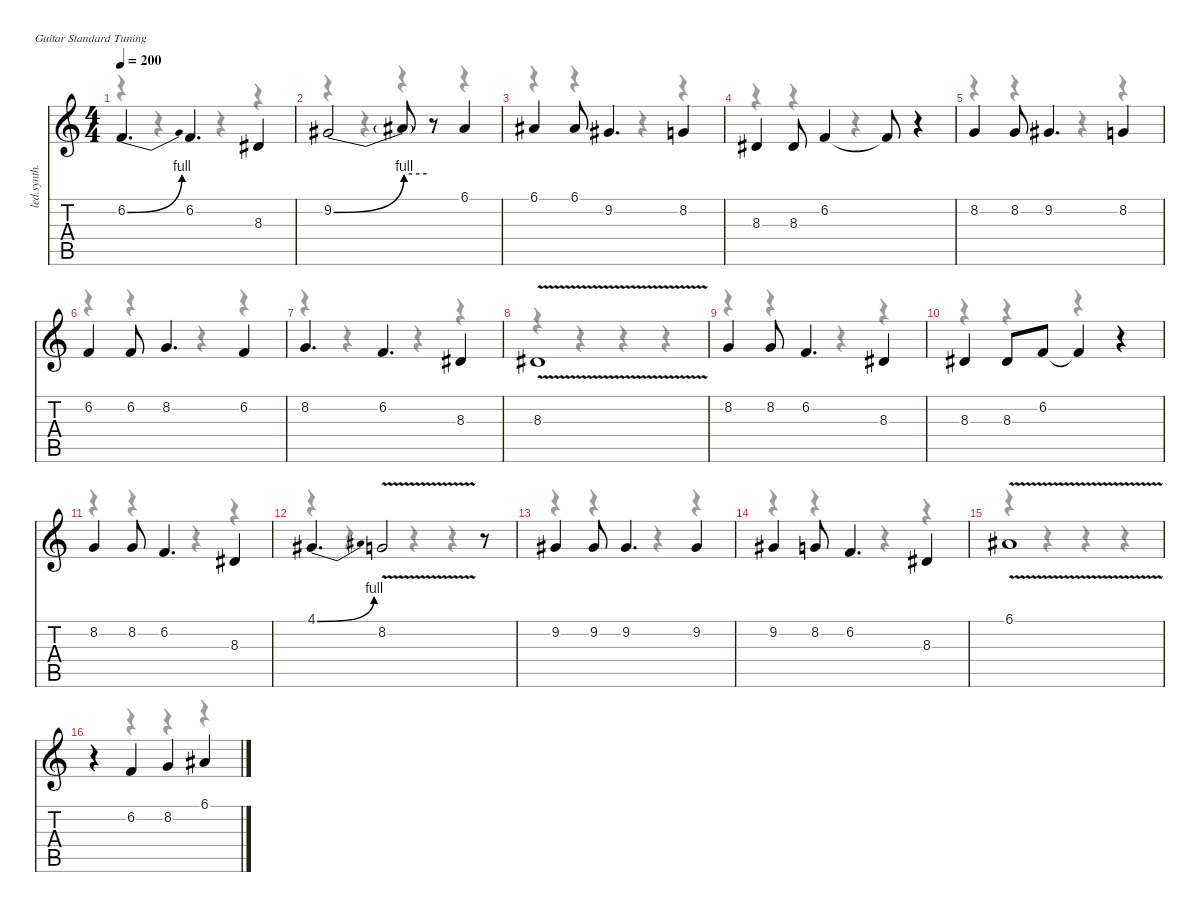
\hideDynamics
\bracketExtendMode nobrackets
\otherSystemsTrackNameOrientation horizontal
\track ("Vocals" "led.synth.") {instrument lead2sawtooth}
\staff {score tabs}
\tuning (E4 B3 G3 D3 A2 E2)
\voice
\ts (4 4)
\section ("" "")
\scale
0.98318
\tempo 200
\accidentals auto
\clef g2
\ottava regular
\simile none
\ks c
6.2{be (bend 0 0 15 4)}.4{d dy f beam Up} 6.2.4{d beam Up} 8.3{acc #}.4{beam Up} |
\scale
0.98318 9.2{be (bend 0 0 60 4) acc #}.2{beam Up} 9.2{be (hold 0 4 60 4) t}.8{beam Up} r.8{beam Up} 6.1{acc #}.4{beam Up} |
\scale
0.98318 6.1{acc #}.4{beam Up} 6.1{acc #}.8{beam Up} 9.2{acc #}.4{d beam Up} 8.2.4{beam Up} |
\scale
0.98318 8.3{acc #}.4{beam Up} 8.3{acc #}.8{beam Up} 6.2.4{beam Up} 6.2{t}.8{beam Up} r.4{beam Up} |
\scale
1.08584 8.2.4{beam Up} 8.2.8{beam Up} 9.2{acc #}.4{d beam Up} 8.2.4{beam Up} |
\scale
0.97889 6.2.4{beam Up} 6.2.8{beam Up} 8.2.4{d beam Up} 6.2.4{beam Up} |
\scale
0.971534 8.2.4{d beam Up} 6.2.4{d beam Up} 8.3{acc #}.4{beam Up} |
\scale
0.991247 8.3{v acc #}.1{beam Up} |
\section ("" "")
\scale
1.00096 8.2.4{beam Up} 8.2.8{beam Up} 6.2.4{d beam Up} 8.3{acc #}.4{beam Up} |
\scale
0.971534 8.3{acc #}.4{beam Up} 8.3{acc #}.8{beam Up} 6.2.8{beam Up} 6.2{t}.4{beam Up} r.4{beam Up} |
\scale
1.07235 8.2.4{beam Up} 8.2.8{beam Up} 6.2.4{d beam Up} 8.3{acc #}.4{beam Up} |
\scale
0.980115 4.1{be (bend 0 0 15 4) acc #}.4{d beam Up} 8.2{v}.2{beam Up} r.8{beam Up} |
\scale
0.980115 9.2{acc #}.4{beam Up} 9.2{acc #}.8{beam Up} 9.2{acc #}.4{d beam Up} 9.2{acc #}.4{beam Up} |
\scale
0.987471 9.2{acc #}.4{beam Up} 8.2.8{beam Up} 6.2.4{d beam Up} 8.3{acc #}.4{beam Up} |
\scale
0.987471 6.1{v acc #}.1{beam Up} |
\scale
0.992473 r.4{beam Up} 6.2.4{beam Up} 8.2.4{beam Up} 6.1{acc #}.4{beam Up}
\voice
\clef g2
\ottava regular
\simile none
\ks c
r.4{dy mf beam Down} r.4{beam Down} r.4{beam Down} r.4{beam Down} |
r.4{beam Down} r.4{beam Down} r.4{beam Down} r.4{beam Down} |
r.4{beam Down} r.4{beam Down} r.4{beam Down} r.4{beam Down} |
r.4{beam Down} r.4{beam Down} r.4{beam Down} r.4{beam Down} |
r.4{beam Down} r.4{beam Down} r.4{beam Down} r.4{beam Down} |
r.4{beam Down} r.4{beam Down} r.4{beam Down} r.4{beam Down} |
r.4{beam Down} r.4{beam Down} r.4{beam Down} r.4{beam Down} |
r.4{beam Down} r.4{beam Down} r.4{beam Down} r.4{beam Down} |
r.4{beam Down} r.4{beam Down} r.4{beam Down} r.4{beam Down} |
r.4{beam Down} r.4{beam Down} r.4{beam Down} r.4{beam Down} |
r.4{beam Down} r.4{beam Down} r.4{beam Down} r.4{beam Down} |
r.4{beam Down} r.4{beam Down} r.4{beam Down} r.4{beam Down} |
r.4{beam Down} r.4{beam Down} r.4{beam Down} r.4{beam Down} |
r.4{beam Down} r.4{beam Down} r.4{beam Down} r.4{beam Down} |
r.4{beam Down} r.4{beam Down} r.4{beam Down} r.4{beam Down} |
r.4{beam Down} r.4{beam Down} r.4{beam Down} r.4{beam Down}
